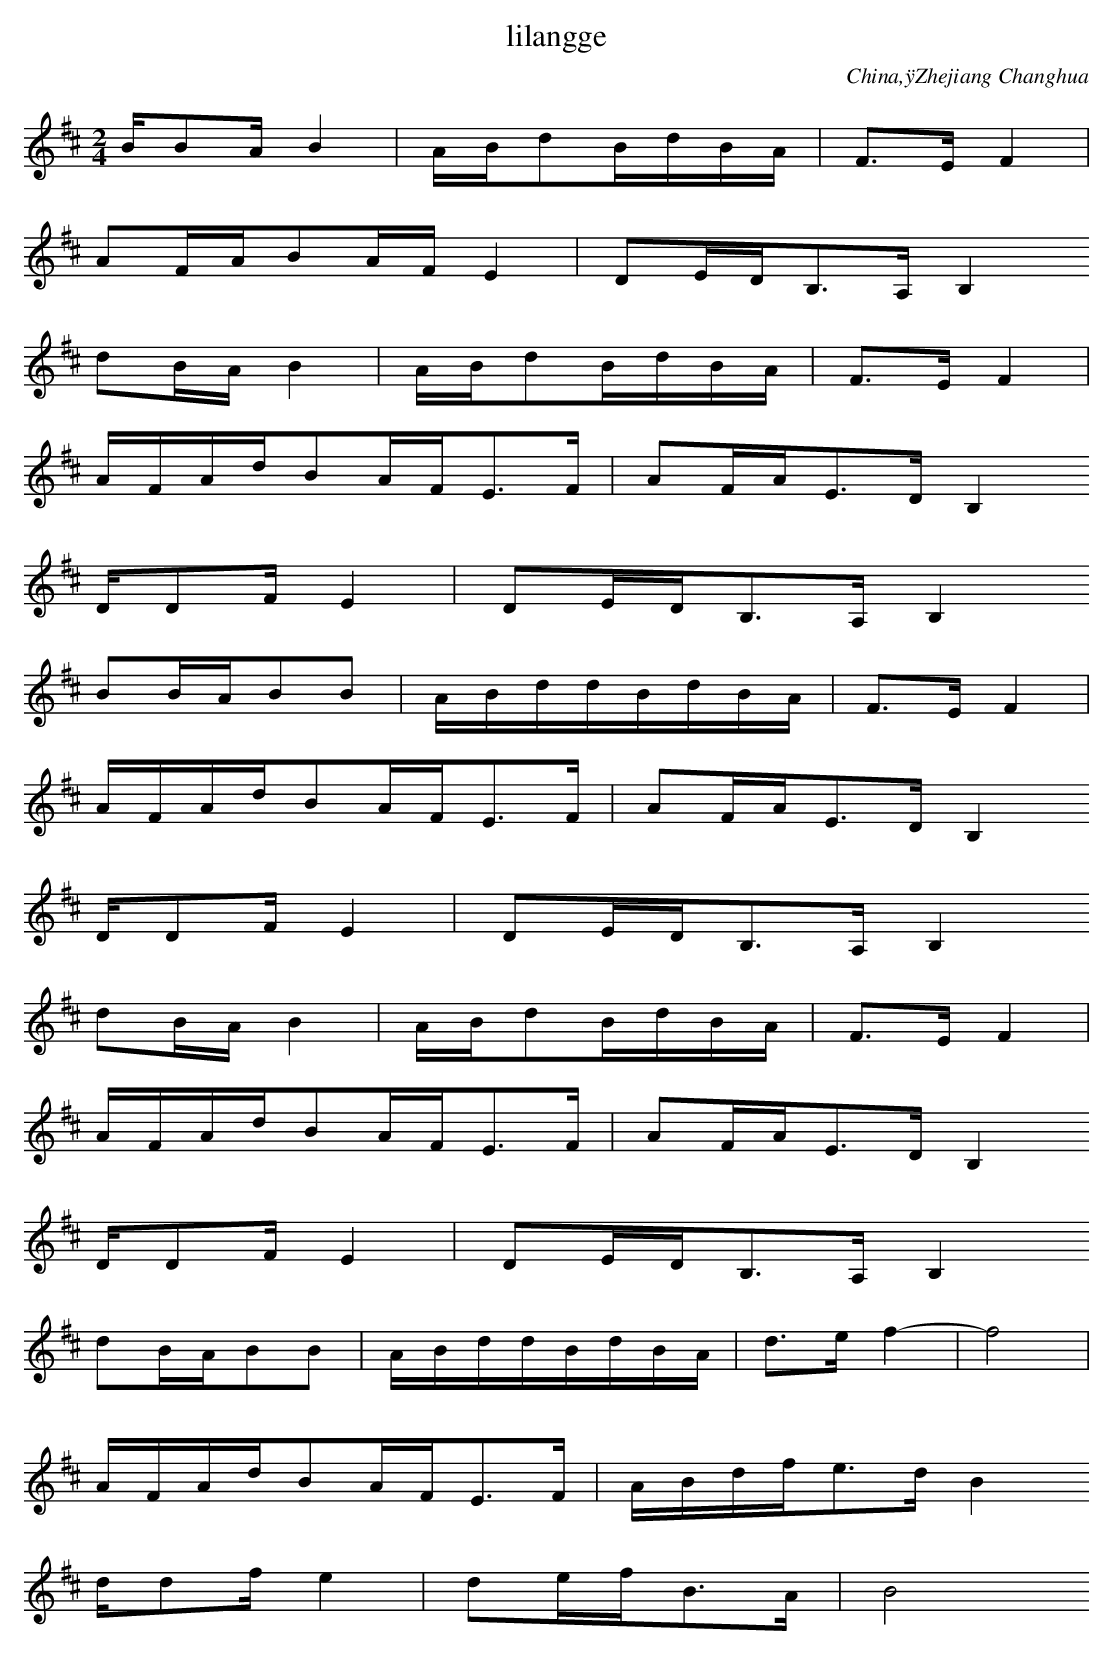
X:1
T: lilangge
O: China,ÿZhejiang Changhua
M: 2/4
L: 1/16
K: D
BB2AB4 | ABd2BdBA | F3EF4 |
A2FAB2AFE4 | D2EDB,3A,B,4
d2BAB4 | ABd2BdBA | F3EF4 |
AFAdB2AFE3F | A2FAE3DB,4
DD2FE4 | D2EDB,3A,B,4
B2BAB2B2 | ABddBdBA | F3EF4 |
AFAdB2AFE3F | A2FAE3DB,4
DD2FE4 | D2EDB,3A,B,4
d2BAB4 | ABd2BdBA | F3EF4 |
AFAdB2AFE3F | A2FAE3DB,4
DD2FE4 | D2EDB,3A,B,4
d2BAB2B2 | ABddBdBA | d3ef4- | f8 |
AFAdB2AFE3F | ABdfe3dB4
dd2fe4 | d2efB3A | B8
